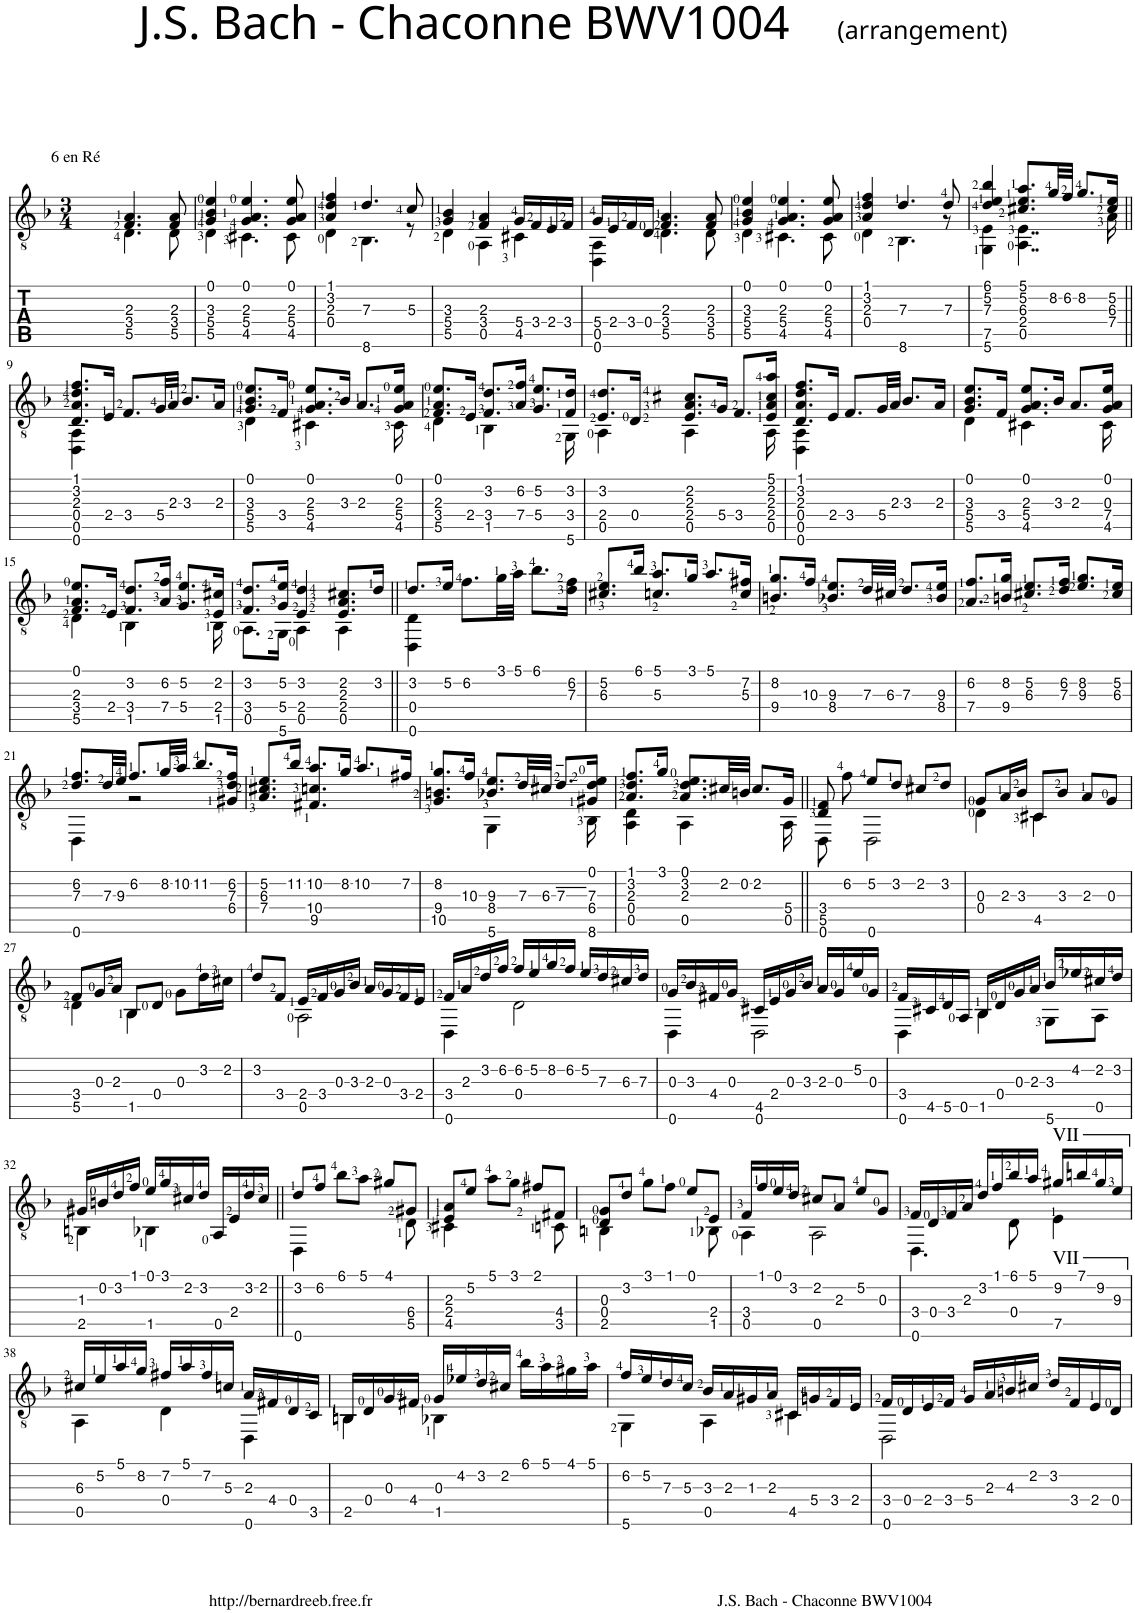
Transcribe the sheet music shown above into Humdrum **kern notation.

**kern	**kern
*part1	*part1
*staff2	*staff1
*I"Guitar	*
*I'Guit.	*
*stria6	*
*	*clefGv2
*k[b-]	*k[b-]
*M3/4	*M3/4
=1	=1
*^	*^
4r	4ryy	4ryy	4ryy
!	!	!LO:TX:a:t=6 en Ré	!
4.F 4.A	4.D	4.F/ 4.A/	4.D\
8F 8A	8D	8F/ 8A/	8D\
=2	=2	=2	=2
4G 4B- 4e	4D	4G/ 4B-/ 4e/	4D\
4.G 4.A 4.e	4.C#	4.G/ 4.A/ 4.e/	4.C#X\
8G 8A 8e	8C#	8G/ 8A/ 8e/	8C#\
=3	=3	=3	=3
4A 4d 4f	4D	4A/ 4d/ 4f/	4D\
4.d	4.BB-	4.d/	4.BB-\
8c	8r	8c/	8r
=4	=4	=4	=4
4G 4B-	4D	4G/ 4B-/	4D\
4F 4A	4AA	4F/ 4A/	4AA\
16GLL	4C#	16G/LL	4C#X\
16FJ	.	16F/	.
16EL	.	16E/	.
16FJJ	.	16F/JJ	.
=5	=5	=5	=5
16GLL	4DD 4AA	16G/LL	4DD\ 4AA\
16EJ	.	16E/	.
16FL	.	16F/	.
16DJJ	.	16D/JJ	.
4.F 4.A	4.D	4.F/ 4.A/	4.D\
8F 8A	8D	8F/ 8A/	8D\
=6	=6	=6	=6
4G 4B- 4e	4D	4G/ 4B-/ 4e/	4D\
4.G 4.A 4.e	4.C#X	4.G/ 4.A/ 4.e/	4.C#X\
8G 8A 8e	8C#	8G/ 8A/ 8e/	8C#\
=7	=7	=7	=7
4A 4d 4f	4D	4A/ 4d/ 4f/	4D\
4.d	4.BB-	4.d/	4.BB-\
8d	8r	8d/	8r
=8	=8	=8	=8
4d 4e 4b-	4GG 4E	4d/ 4e/ 4b-/	4GG\ 4E\
8.c#\ 8.e\ 8.a\L	4..AA 4..E	8.c#X/ 8.e/ 8.a/L	4..AA\ 4..E\
32gLL	.	32g/LL	.
32fJJJ	.	32f/JJJ	.
8.gL	.	8.g/L	.
16c#\ 16e\Jk	16A	16c#/ 16e/Jk	16A\
!!LO:LB:g=z	!!
=9||	=9||	=9||	=9||
8.D\ 8.A\ 8.d\ 8.f\L	4DD 4AA	8.D/ 8.A/ 8.d/ 8.f/L	4DD\ 4AA\
16EJk	.	16E/Jk	.
8.FL	2ryy	8.F/L	2ryy
32GLL	.	32G/LL	.
32AJJJ	.	32A/JJJ	.
8.B-L	.	8.B-/L	.
16AJk	.	16A/Jk	.
=10	=10	=10	=10
8.G\ 8.B-\ 8.e\L	4D	8.G/ 8.B-/ 8.e/L	4D\
16FJk	.	16F/Jk	.
8.G\ 8.A\ 8.e\L	4C#	8.G/ 8.A/ 8.e/L	4C#X\
16B-Jk	.	16B-/Jk	.
8.AL	8.ryy	8.A/L	8.ryy
16G\ 16A\ 16e\Jk	16C#	16G/ 16A/ 16e/Jk	16C#\
=11	=11	=11	=11
8.F\ 8.A\ 8.e\L	4D	8.F/ 8.A/ 8.e/L	4D\
16EJk	.	16E/Jk	.
8.F\ 8.d\L	4BB-X	8.F/ 8.d/L	4BB-\
16A\ 16f\Jk	.	16A/ 16f/Jk	.
8.G\ 8.e\L	8.ryy	8.G/ 8.e/L	8.ryy
16F\ 16d\Jk	16GG	16F/ 16d/Jk	16GG\
=12	=12	=12	=12
8.E\ 8.d\L	4AA	8.E/ 8.d/L	4AA\
16DJk	.	16D/Jk	.
8.E\ 8.A\ 8.c#\L	4AA	8.E/ 8.A/ 8.c#X/L	4AA\
16GJk	.	16G/Jk	.
8.FL	8.ryy	8.F/L	8.ryy
16E\ 16A\ 16c#\ 16a\Jk	16AA	16E/ 16A/ 16c#/ 16a/Jk	16AA\
=13	=13	=13	=13
8.D\ 8.A\ 8.d\ 8.f\L	4DD 4AA	8.D/ 8.A/ 8.d/ 8.f/L	4DD\ 4AA\
16EJk	.	16E/Jk	.
8.FL	2ryy	8.F/L	2ryy
32GLL	.	32G/LL	.
32AJJJ	.	32A/JJJ	.
8.B-L	.	8.B-/L	.
16AJk	.	16A/Jk	.
=14	=14	=14	=14
8.G\ 8.B-\ 8.e\L	4D	8.G/ 8.B-/ 8.e/L	4D\
16FJk	.	16F/Jk	.
8.G\ 8.A\ 8.e\L	4C#X	8.G/ 8.A/ 8.e/L	4C#X\
16B-Jk	.	16B-/Jk	.
8.AL	8.ryy	8.A/L	8.ryy
16A\ 16G\ 16e\Jk	16C#	16G/ 16A/ 16e/Jk	16C#\
!!LO:LB:g=z	!!
=15	=15	=15	=15
8.F\ 8.A\ 8.e\L	4D	8.F/ 8.A/ 8.e/L	4D\
16EJk	.	16E/Jk	.
8.F\ 8.d\L	4BB-	8.F/ 8.d/L	4BB-\
16A\ 16f\Jk	.	16A/ 16f/Jk	.
8.G\ 8.e\L	8.ryy	8.G/ 8.e/L	8.ryy
16E\ 16c#\Jk	16BB-	16E/ 16c#X/Jk	16BB-\
=16	=16	=16	=16
8.F\ 8.d\L	8.AAL	8.F/ 8.d/L	8.AA\L
16G\ 16e\Jk	16GGJk	16G/ 16e/Jk	16GG\Jk
4E 4d	4AA	4E/ 4d/	4AA\
8.E\ 8.A\ 8.c#\L	4AA	8.E/ 8.A/ 8.c#X/L	4AA\
16dJk	.	16d/Jk	.
=17||	=17||	=17||	=17||
8.dL	4DD 4D	8.d/L	4DD\ 4D\
16eJk	.	16e/Jk	.
8.fL	2ryy	8.f\L	2ryy
32gLL	.	32g\LL	.
32aJJJ	.	32a\JJJ	.
8.b-L	.	8.b-\L	.
16d\ 16f\Jk	.	16d\ 16f\Jk	.
*v	*v	*	*
*	*v	*v
=18	=18
8.c#\ 8.e\L	8.c#X/ 8.e/L
16b-Jk	16b-/Jk
8.c\ 8.a\L	8.cn/ 8.a/L
16gJk	16g/Jk
8.aL	8.a/L
16c\ 16f#\Jk	16c/ 16f#X/Jk
=19	=19
8.B\ 8.g\L	8.Bn/ 8.g/L
16fJk	16f/Jk
8.B-\ 8.e\L	8.B-X/ 8.e/L
32dLL	32d/LL
32c#JJJ	32c#X/JJJ
8.dL	8.d/L
16B-\ 16e\Jk	16B-/ 16e/Jk
=20	=20
8.A#X\ 8.f\L	8.A/ 8.f/L
16B\ 16g\Jk	16Bn/ 16g/Jk
8.c#\ 8.e\L	8.c#X/ 8.e/L
16d\ 16f\Jk	16d/ 16f/Jk
8.e\ 8.g\L	8.e/ 8.g/L
16c#\ 16e#X\Jk	16c#/ 16e/Jk
!!LO:LB:g=z
=21	=21
*^	*^
8.d\ 8.f\L	4DD	8.d/ 8.f/L	4DD\
32dLL	.	32d/LL	.
32eJJJ	.	32e/JJJ	.
8.fL	2r	8.f/L	2r
32gLL	.	32g/LL	.
32aJJJ	.	32a/JJJ	.
8.b-L	.	8.b-/L	.
16G#\ 16d\ 16f\Jk	.	16G#X/ 16d/ 16f/Jk	.
*v	*v	*	*
*	*v	*v
=22	=22
8.A\ 8.c#X\ 8.e\L	8.A/ 8.c#X/ 8.e/L
16b-Jk	16b-/Jk
8.F#\ 8.cn\ 8.a\L	8.F#X/ 8.cn/ 8.a/L
16gJk	16g/Jk
8.aL	8.a/L
16f#XJk	16f#X/Jk
=23	=23
*^	*^
8.G\ 8.Bn\ 8.g\L	4ryy	8.G/ 8.Bn/ 8.g/L	4ryy
16fJk	.	16f/Jk	.
8.B-X\ 8.e\L	4GG	8.B-X/ 8.e/L	4GG\
32dLL	.	32d/LL	.
32c#XJJJ	.	32c#X/JJJ	.
8.dL	8.ryy	8.d/L	8.ryy
16G#\ 16d\ 16e\Jk	16BB-	16G#X/ 16d/ 16e/Jk	16BB-\
=24	=24	=24	=24
8.A\ 8.d\ 8.f\L	4AA 4D	8.A/ 8.d/ 8.f/L	4AA\ 4D\
16gJk	.	16g/Jk	.
8.A\ 8.d\ 8.e\L	4AA	8.A/ 8.d/ 8.e/L	4AA\
32c#LL	.	32c#X/LL	.
32BJJJ	.	32Bn/JJJ	.
8.c#L	8.ryy	8.c#/L	8.ryy
16GJk	16AA	16G/Jk	16AA\
=25||	=25||	=25||	=25||
8D\ 8F\L	8DD	8D/ 8F/	8DD\
8fJ	8ryy	8f\	8ryy
8eL	2DD	8e/L	2DD\
8dJ	.	8d/J	.
8c#L	.	8c#X/L	.
8dJ	.	8d/J	.
=26	=26	=26	=26
8GL	4D	8G/L	4D\
16AL	.	16A/L	.
16B-JJ	.	16B-/JJ	.
8C#L	4C#	8C#X/L	4C#\
8B-J	.	8B-/J	.
8AL	4ryy	8A/L	4ryy
8GJ	.	8G/J	.
!!LO:LB:g=z	!!
=27	=27	=27	=27
8FL	4D	8F/L	4D\
16GL	.	16G/L	.
16AJJ	.	16A/JJ	.
8BB-L	4BB-X	8BB-/L	4BB-\
8DJ	.	8D/J	.
8GL	4ryy	8G\L	4ryy
16dL	.	16d\L	.
16c#JJ	.	16c#X\JJ	.
=28	=28	=28	=28
8dL	4ryy	8d/L	4ryy
8FJ	.	8F/J	.
16ELL	2AA	16E/LL	2AA\
16FJ	.	16F/	.
16GL	.	16G/	.
16B-JJ	.	16B-/JJ	.
16ALL	.	16A/LL	.
16GJ	.	16G/	.
16FL	.	16F/	.
16EJJ	.	16E/JJ	.
=29	=29	=29	=29
16FLL	4DD	16F/LL	4DD\
16AJ	.	16A/	.
16dL	.	16d/	.
16fJJ	.	16f/JJ	.
16fLL	2D	16f/LL	2D\
16eJ	.	16e/	.
16gL	.	16g/	.
16fJJ	.	16f/JJ	.
16eLL	.	16e/LL	.
16dJ	.	16d/	.
16c#L	.	16c#X/	.
16dJJ	.	16d/JJ	.
=30	=30	=30	=30
16GLL	4DD	16G/LL	4DD\
16B-J	.	16B-/	.
16F#L	.	16F#X/	.
16GJJ	.	16G/JJ	.
16C#LL	2DD	16C#X/LL	2DD\
16EJ	.	16E/	.
16GL	.	16G/	.
16B-JJ	.	16B-/JJ	.
16ALL	.	16A/LL	.
16GJ	.	16G/	.
16eL	.	16e/	.
16GJJ	.	16G/JJ	.
=31	=31	=31	=31
16FLL	4DD	16F/LL	4DD\
16C#J	.	16C#X/	.
16DL	.	16D/	.
16AAJJ	.	16AA/JJ	.
16BB-LL	4BB-	16BB-/LL	4BB-\
16DJ	.	16D/	.
16GL	.	16G/	.
16AJJ	.	16A/JJ	.
16B-LL	8GGL	16B-/LL	8GG\L
16e-J	.	16e-X/	.
16c#L	8AAJ	16c#X/	8AA\J
16dJJ	.	16d/JJ	.
!!LO:LB:g=z	!!
=32	=32	=32	=32
16G#LL	4BB	16G#X/LL	4BBn\
16BJ	.	16Bn/	.
16dL	.	16d/	.
16fJJ	.	16f/JJ	.
16eLL	4BB-	16e/LL	4BB-X\
16gJ	.	16g/	.
16c#L	.	16c#X/	.
16dJJ	.	16d/JJ	.
16AALL	4ryy	16AA/LL	4ryy
16EJ	.	16E/	.
16dL	.	16d/	.
16c#JJ	.	16c#/JJ	.
=33||	=33||	=33||	=33||
8dL	4DD	8d/L	4DD\
8fJ	.	8f/J	.
8b-L	4.ryy	8b-\L	4.ryy
8aJ	.	8a\J	.
8g#L	.	8g#X/L	.
8G#J	8D	8G#X/J	8D\
=34	=34	=34	=34
8E\ 8A\L	4C#	8E/ 8A/L	4C#X\
8eJ	.	8e/J	.
8aL	4.ryy	8a\L	4.ryy
8gJ	.	8g\J	.
8f#L	.	8f#X/L	.
8F#J	8C	8F#X/J	8Cn\
=35	=35	=35	=35
8D\ 8G\L	4BB	8D/ 8G/L	4BBn\
8dJ	.	8d/J	.
8gL	4.ryy	8g\L	4.ryy
8fJ	.	8f\J	.
8eL	.	8e/L	.
8EJ	8BB-	8E/J	8BB-X\
=36	=36	=36	=36
16FLL	4AA	16F/LL	4AA\
16fJ	.	16f/	.
16eL	.	16e/	.
16dJJ	.	16d/JJ	.
8c#L	2AA	8c#X/L	2AA\
8AJ	.	8A/J	.
8eL	.	8e/L	.
8GJ	.	8G/J	.
=37	=37	=37	=37
16FLL	4.DD	16F/LL	4.DD\
16DJ	.	16D/	.
16FL	.	16F/	.
16AJJ	.	16A/JJ	.
16dLL	.	16d/LL	.
16fJ	.	16f/	.
16b-L	8D	16b-/	8D\
16aJJ	.	16a/JJ	.
!	!	!LO:TX:a:t=VII	!
!LO:TX:a:t=VII	!	!	!
16g#LL	4E	16g#X/LL	4E\
16bJ	.	16bn/	.
16g#L	.	16g#/	.
16eJJ	.	16e/JJ	.
!!LO:LB:g=z	!!
=38	=38	=38	=38
16c#LL	4AA	16c#X/LL	4AA\
16eJ	.	16e/	.
16aL	.	16a/	.
16gJJ	.	16g/JJ	.
16f#LL	4D	16f#X/LL	4D\
16aJ	.	16a/	.
16f#L	.	16f#/	.
16cJJ	.	16cn/JJ	.
16ALL	4DD	16A/LL	4DD\
16F#J	.	16F#X/	.
16DL	.	16D/	.
16CJJ	.	16C/JJ	.
=39	=39	=39	=39
16BBLL	4BB	16BBn/LL	4BB\
16DJ	.	16D/	.
16GL	.	16G/	.
16F#JJ	.	16F#X/JJ	.
16GLL	4BB-	16G/LL	4BB-X\
16e-J	.	16e-X/	.
16dL	.	16d/	.
16c#JJ	.	16c#X/JJ	.
16b-LL	4ryy	16b-\LL	4ryy
16aJ	.	16a\	.
16g#L	.	16g#X\	.
16aJJ	.	16a\JJ	.
=40	=40	=40	=40
16fLL	4GG	16f/LL	4GG\
16eJ	.	16e/	.
16dL	.	16d/	.
16cJJ	.	16c/JJ	.
16B-LL	4AA	16B-/LL	4AA\
16AJ	.	16A/	.
16G#L	.	16G#X/	.
16AJJ	.	16A/JJ	.
16C#LL	4C#	16C#X/LL	4C#\
16GJ	.	16Gn/	.
16FL	.	16F/	.
16EJJ	.	16E/JJ	.
=41	=41	=41	=41
16FLL	2DD	16F/LL	2DD\
16DJ	.	16D/	.
16EL	.	16E/	.
16FJJ	.	16F/JJ	.
16GLL	.	16G/LL	.
16AJ	.	16A/	.
16BL	.	16Bn/	.
16c#JJ	.	16c#X/JJ	.
16dLL	4ryy	16d/LL	4ryy
16FJ	.	16F/	.
16EL	.	16E/	.
16DJJ	.	16D/JJ	.
*v	*v	*	*
*	*v	*v
=	=
*-	*-
